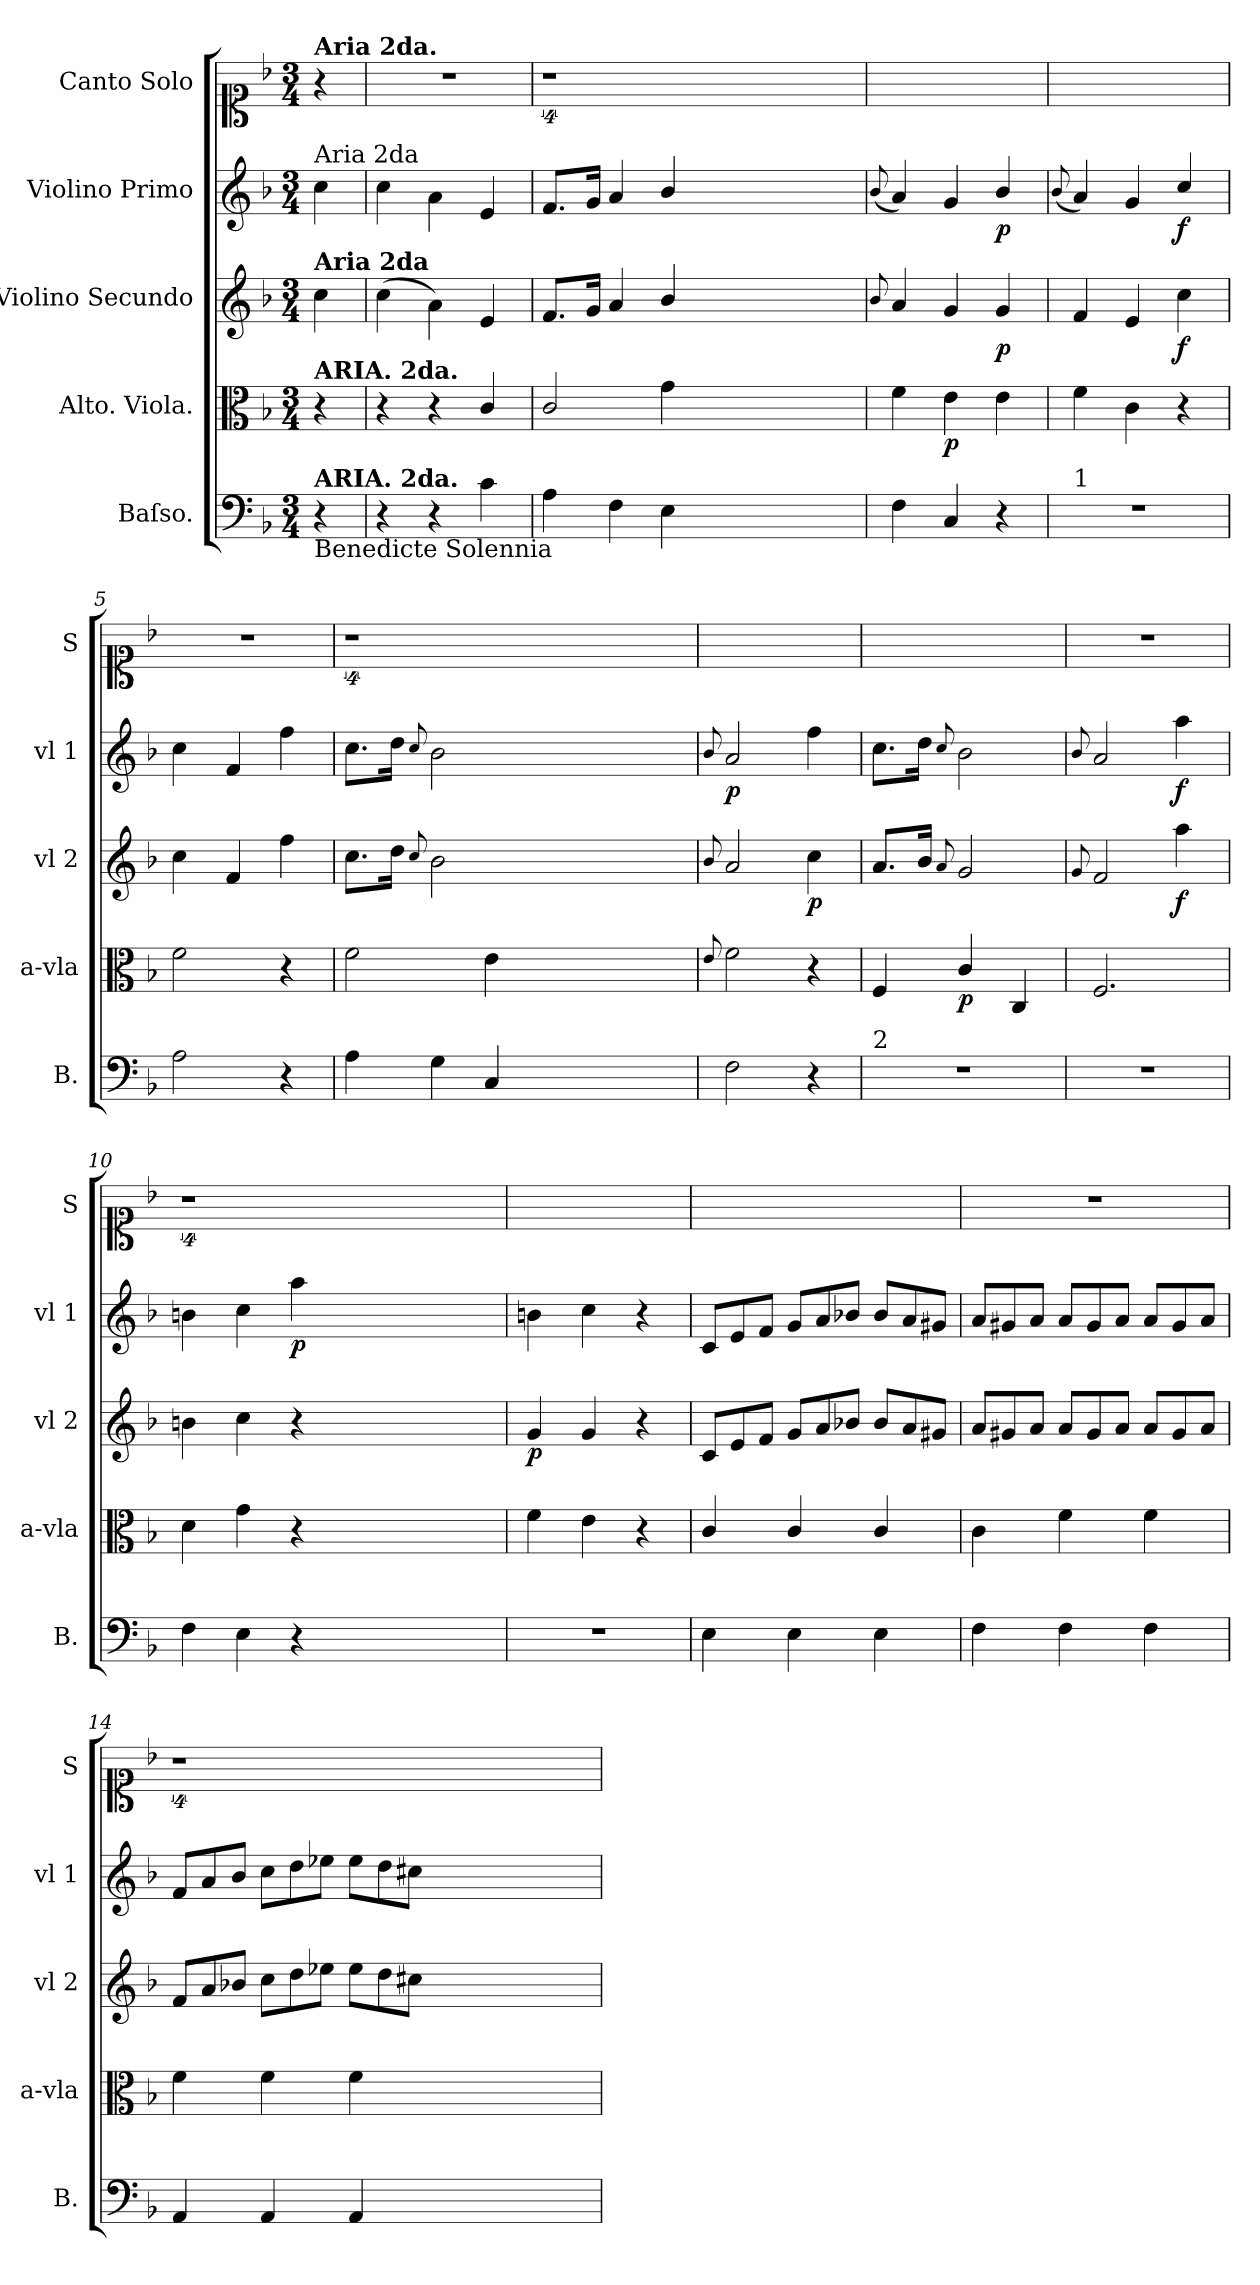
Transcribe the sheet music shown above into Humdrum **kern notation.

**kern	**kern	**dynam	**kern	**dynam	**kern	**dynam	**kern
*part5	*part4	*part4	*part3	*part3	*part2	*part2	*part1
*staff5	*staff4	*staff4	*staff3	*staff3	*staff2	*staff2	*staff1
*I"Baſso.	*I"Alto. Viola.	*	*I"Violino Secundo	*	*I"Violino Primo	*	*I"Canto Solo
*I'B.	*I'a-vla	*	*I'vl 2	*	*I'vl 1	*	*I'S
*clefF4	*clefC3	*	*clefG2	*	*clefG2	*	*clefC1
*k[b-]	*k[b-]	*	*k[b-]	*	*k[b-]	*	*k[b-]
*M3/4	*M3/4	*	*M3/4	*	*M3/4	*	*M3/4
=	=	=	=	=	=	=	=
!	!	!	!	!	!	!	!LO:TX:a:B:t=Aria 2da.
!	!	!	!	!	!LO:TX:a:t=Aria 2da	!	!
!	!	!	!LO:TX:a:B:t=Aria 2da	!	!	!	!
!	!LO:TX:a:B:t=ARIA. 2da.	!	!	!	!	!	!
!LO:TX:b:t=Benedicte Solennia	!	!	!	!	!	!	!
!LO:TX:a:B:t=ARIA. 2da.	!	!	!	!	!	!	!
4r	4r	.	4cc\	.	4cc\	.	4r
=1	=1	=1	=1	=1	=1	=1	=1
4r	4r	.	(4cc\	.	4cc\	.	2.r
4r	4r	.	4a\)	.	4a\	.	.
4c\	4c/	.	4e/	.	4e/	.	.
=2	=2	=2	=2	=2	=2	=2	=2
4A\	2c/	.	8.f/L	.	8.f/L	.	4%9r
.	.	.	16g/Jk	.	16g/Jk	.	.
4F\	.	.	4a/	.	4a/	.	.
4E\	4g\	.	4b-/	.	4b-/	.	.
1.ryy	1.ryy	.	1.ryy	.	1.ryy	.	.
=3	=3	=3	=3	=3	=3	=3	=3
.	.	.	8qqb-/	.	(8qqb-/	.	.
4F\	4f\	.	4a/	.	4a/)	.	2.ryy
!	!	!LO:DY:b	!	!	!	!	!
4C/	4e\	p	4g/	.	4g/	.	.
!	!	!	!	!	!	!LO:DY:b	!
4r	4e\	.	4g/	p	4b-/	p	.
=4	=4	=4	=4	=4	=4	=4	=4
.	.	.	.	.	(8qqb-/	.	.
!LO:TX:a:t=1	!	!	!	!	!	!	!
2.r	4f\	.	4f/	.	4a/)	.	2.ryy
.	4c\	.	4e/	.	4g/	.	.
!	!	!	!	!	!	!LO:DY:b	!
.	4r	.	4cc\	f	4cc/	f	.
=5	=5	=5	=5	=5	=5	=5	=5
!	!	!LO:DY:b	!	!	!	!	!
2A\	2f\	For	4cc\	.	4cc\	.	2.r
.	.	.	4f/	.	4f/	.	.
4r	4r	.	4ff\	.	4ff\	.	.
=6	=6	=6	=6	=6	=6	=6	=6
4A\	2f\	.	8.cc\L	.	8.cc\L	.	4%9r
.	.	.	16dd\Jk	.	16dd\Jk	.	.
.	.	.	8qqcc/	.	8qqcc/	.	.
4G\	.	.	2b-\	.	2b-\	.	.
4C/	4e\	.	.	.	.	.	.
1.ryy	1.ryy	.	1.ryy	.	1.ryy	.	.
=7	=7	=7	=7	=7	=7	=7	=7
.	8qqe/	.	8qqb-/	.	8qqb-/	.	.
!	!	!	!	!	!	!LO:DY:b	!
2F\	2f\	.	2a/	.	2a/	p	2.ryy
4r	4r	.	4cc\	p	4ff\	.	.
=8	=8	=8	=8	=8	=8	=8	=8
!LO:TX:a:t=2	!	!	!	!	!	!	!
2.r	4F/	.	8.a/L	.	8.cc\L	.	2.ryy
.	.	.	16b-/Jk	.	16dd\Jk	.	.
.	.	.	8qqa/	.	8qqcc/	.	.
!	!	!LO:DY:b	!	!	!	!	!
.	4c/	p	2g/	.	2b-\	.	.
.	4C/	.	.	.	.	.	.
=9	=9	=9	=9	=9	=9	=9	=9
.	.	.	8qqg/	.	8qqb-/	.	.
2.r	2.F/	.	2f/	.	2a/	.	2.r
!	!	!	!	!	!	!LO:DY:b	!
.	.	.	4aa\	f	4aa\	f	.
=10	=10	=10	=10	=10	=10	=10	=10
4F\	4d\	.	4bn\	.	4bn\	.	4%9r
!	!	!LO:DY:b	!	!	!	!	!
4E\	4g\	For.	4cc\	.	4cc\	.	.
!	!	!	!	!	!	!LO:DY:b	!
4r	4r	.	4r	.	4aa\	p	.
1.ryy	1.ryy	.	1.ryy	.	1.ryy	.	.
=11	=11	=11	=11	=11	=11	=11	=11
!	!	!LO:DY:b	!	!	!	!	!
2.r	4f\	pia	4g/	p	4bn\	.	2.ryy
.	4e\	.	4g/	.	4cc\	.	.
.	4r	.	4r	.	4r	.	.
=12	=12	=12	=12	=12	=12	=12	=12
*	*	*	*Xtuplet	*	*Xtuplet	*	*
!	!	!LO:DY:b	!	!	!	!	!
4E\	4c/	For	12c/L	.	12c/L	.	2.ryy
.	.	.	12e/	.	12e/	.	.
.	.	.	12f/J	.	12f/J	.	.
4E\	4c/	.	12g/L	.	12g/L	.	.
.	.	.	12a/	.	12a/	.	.
.	.	.	12b-X/J	.	12b-X/J	.	.
4E\	4c/	.	12b-/L	.	12b-/L	.	.
.	.	.	12a/	.	12a/	.	.
.	.	.	12g#X/J	.	12g#X/J	.	.
=13	=13	=13	=13	=13	=13	=13	=13
4F\	4c\	.	12a/L	.	12a/L	.	2.r
.	.	.	12g#X/	.	12g#X/	.	.
.	.	.	12a/J	.	12a/J	.	.
4F\	4f\	.	12a/L	.	12a/L	.	.
.	.	.	12g#/	.	12g#/	.	.
.	.	.	12a/J	.	12a/J	.	.
4F\	4f\	.	12a/L	.	12a/L	.	.
.	.	.	12g#/	.	12g#/	.	.
.	.	.	12a/J	.	12a/J	.	.
=14	=14	=14	=14	=14	=14	=14	=14
4AA/	4f\	.	12f/L	.	12f/L	.	4%9r
.	.	.	12a/	.	12a/	.	.
.	.	.	12b-X/J	.	12b-/J	.	.
4AA/	4f\	.	12cc\L	.	12cc\L	.	.
.	.	.	12dd\	.	12dd\	.	.
.	.	.	12ee-X\J	.	12ee-X\J	.	.
4AA/	4f\	.	12ee-\L	.	12ee-\L	.	.
.	.	.	12dd\	.	12dd\	.	.
.	.	.	12cc#X\J	.	12cc#X\J	.	.
1.ryy	1.ryy	.	1.ryy	.	1.ryy	.	.
=	=	=	=	=	=	=	=
*-	*-	*-	*-	*-	*-	*-	*-
